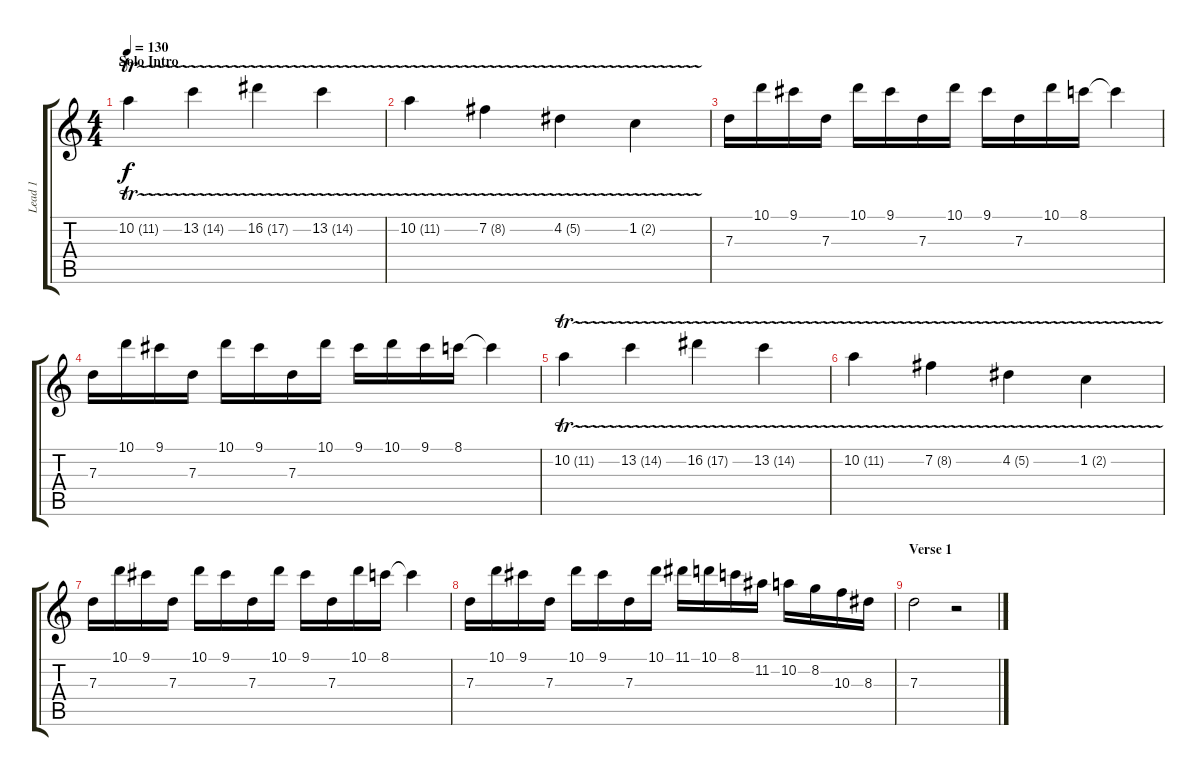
\track ("Lead 1" "Lead 1") {instrument distortionguitar}
\staff {score tabs}
\tuning (E4 B3 G3 D3 A2 D2) {hide}
\ts (4 4)
\section ("" "Solo Intro")
\tempo 130
\clef g2
\ks c
10.2{tr (11 32)}.4{dy f} 13.2{tr (14 32)}.4 16.2{tr (17 32)}.4 13.2{tr (14 32)}.4 |
10.2{tr (11 32)}.4 7.2{tr (8 32)}.4 4.2{tr (5 32)}.4 1.2{tr (2 32)}.4 |
7.3.16 10.1.16 9.1.16 7.3.16 10.1.16 9.1.16 7.3.16 10.1.16 9.1.16 7.3.16 10.1.16 8.1.16 8.1{t}.4 |
7.3.16 10.1.16 9.1.16 7.3.16 10.1.16 9.1.16 7.3.16 10.1.16 9.1.16 10.1.16 9.1.16 8.1.16 8.1{t}.4 |
10.2{tr (11 32)}.4 13.2{tr (14 32)}.4 16.2{tr (17 32)}.4 13.2{tr (14 32)}.4 |
10.2{tr (11 32)}.4 7.2{tr (8 32)}.4 4.2{tr (5 32)}.4 1.2{tr (2 32)}.4 |
7.3.16 10.1.16 9.1.16 7.3.16 10.1.16 9.1.16 7.3.16 10.1.16 9.1.16 7.3.16 10.1.16 8.1.16 8.1{t}.4 |
7.3.16 10.1.16 9.1.16 7.3.16 10.1.16 9.1.16 7.3.16 10.1.16 11.1.16 10.1.16 8.1.16 11.2.16 10.2.16 8.2.16 10.3.16 8.3.16 |
\section ("" "Verse 1")
7.3.2 r.2
